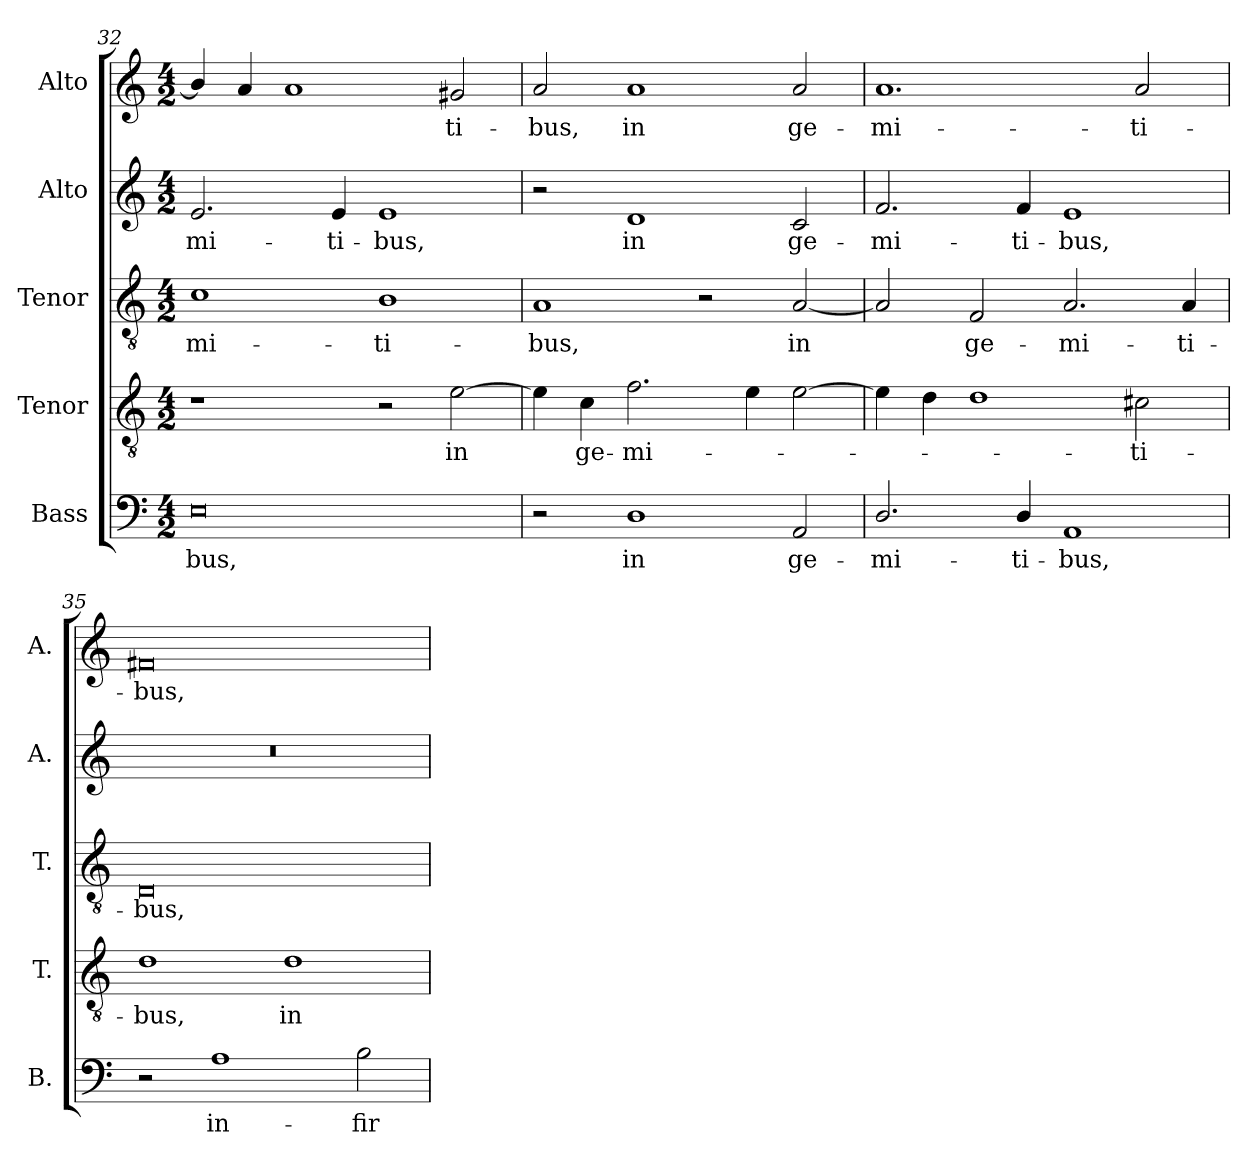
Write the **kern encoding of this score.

**kern	**text	**kern	**text	**kern	**text	**kern	**text	**kern	**text
*part5	*part5	*part4	*part4	*part3	*part3	*part2	*part2	*part1	*part1
*staff5	*staff5	*staff4	*staff4	*staff3	*staff3	*staff2	*staff2	*staff1	*staff1
*I"Bass	*	*I"Tenor	*	*I"Tenor	*	*I"Alto	*	*I"Alto	*
*I'B.	*	*I'T.	*	*I'T.	*	*I'A.	*	*I'A.	*
*clefF4	*	*clefGv2	*	*clefGv2	*	*clefG2	*	*clefG2	*
*	*	*ITrd7c12	*	*ITrd7c12	*	*	*	*	*
*k[]	*	*k[]	*	*k[]	*	*k[]	*	*k[]	*
*C:	*	*C:	*	*C:	*	*C:	*	*C:	*
*M4/2	*	*M4/2	*	*M4/2	*	*M4/2	*	*M4/2	*
=32	=32	=32	=32	=32	=32	=32	=32	=32	=32
!	!LO:LY:b:color=#000000	!	!	!	!	!	!	!	!
!	!	!	!	!	!LO:LY:b:color=#000000	!	!	!	!
!	!	!	!	!	!	!	!LO:LY:b:color=#000000	!	!
0Ei	-bus,	1r	.	1Ci	-mi-	2.ei/	-mi-	4bi/]	.
.	.	.	.	.	.	.	.	4ai/	.
.	.	.	.	.	.	.	.	1ai	.
!	!	!	!	!	!	!	!LO:LY:b:color=#000000	!	!
.	.	.	.	.	.	4ei/	-ti-	.	.
!	!	!	!	!	!LO:LY:b:color=#000000	!	!	!	!
!	!	!	!	!	!	!	!LO:LY:b:color=#000000	!	!
.	.	2r	.	1BBi	-ti-	1ei	-bus,	.	.
!	!	!	!LO:LY:b:color=#000000	!	!	!	!	!	!
!	!	!	!	!	!	!	!	!	!LO:LY:b:color=#000000
.	.	[2Ei\	in	.	.	.	.	2g#Xi/	-ti-
=33	=33	=33	=33	=33	=33	=33	=33	=33	=33
!	!	!	!	!	!LO:LY:b:color=#000000	!	!	!	!
!	!	!	!	!	!	!	!	!	!LO:LY:b:color=#000000
2r	.	4Ei\]	.	1AAi	-bus,	2r	.	2ai/	-bus,
!	!	!	!LO:LY:b:color=#000000	!	!	!	!	!	!
.	.	4Ci\	ge-	.	.	.	.	.	.
!	!LO:LY:b:color=#000000	!	!	!	!	!	!	!	!
!	!	!	!LO:LY:b:color=#000000	!	!	!	!	!	!
!	!	!	!	!	!	!	!LO:LY:b:color=#000000	!	!
!	!	!	!	!	!	!	!	!	!LO:LY:b:color=#000000
1Di	in	2.Fi\	-mi-	.	.	1di	in	1ai	in
.	.	.	.	2r	.	.	.	.	.
.	.	4Ei\	.	.	.	.	.	.	.
!	!LO:LY:b:color=#000000	!	!	!	!	!	!	!	!
!	!	!	!	!	!LO:LY:b:color=#000000	!	!	!	!
!	!	!	!	!	!	!	!LO:LY:b:color=#000000	!	!
!	!	!	!	!	!	!	!	!	!LO:LY:b:color=#000000
2AAi/	ge-	[2Ei\	.	[2AAi/	in	2ci/	ge-	2ai/	ge-
=34	=34	=34	=34	=34	=34	=34	=34	=34	=34
!	!LO:LY:b:color=#000000	!	!	!	!	!	!	!	!
!	!	!	!	!	!	!	!LO:LY:b:color=#000000	!	!
!	!	!	!	!	!	!	!	!	!LO:LY:b:color=#000000
2.Di/	-mi-	4Ei\]	.	2AAi/]	.	2.fi/	-mi-	1.ai	-mi-
.	.	4Di\	.	.	.	.	.	.	.
!	!	!	!	!	!LO:LY:b:color=#000000	!	!	!	!
.	.	1Di	.	2FFi/	ge-	.	.	.	.
!	!LO:LY:b:color=#000000	!	!	!	!	!	!	!	!
!	!	!	!	!	!	!	!LO:LY:b:color=#000000	!	!
4Di/	-ti-	.	.	.	.	4fi/	-ti-	.	.
!	!LO:LY:b:color=#000000	!	!	!	!	!	!	!	!
!	!	!	!	!	!LO:LY:b:color=#000000	!	!	!	!
!	!	!	!	!	!	!	!LO:LY:b:color=#000000	!	!
1AAi	-bus,	.	.	2.AAi/	-mi-	1ei	-bus,	.	.
!	!	!	!LO:LY:b:color=#000000	!	!	!	!	!	!
!	!	!	!	!	!	!	!	!	!LO:LY:b:color=#000000
.	.	2C#Xi\	-ti-	.	.	.	.	2ai/	-ti-
!	!	!	!	!	!LO:LY:b:color=#000000	!	!	!	!
.	.	.	.	4AAi/	-ti-	.	.	.	.
=35	=35	=35	=35	=35	=35	=35	=35	=35	=35
!	!	!	!LO:LY:b:color=#000000	!	!	!	!	!	!
!	!	!	!	!	!LO:LY:b:color=#000000	!LO:N:vis=1	!	!	!
!	!	!	!	!	!	!	!	!	!LO:LY:b:color=#000000
2r	.	1Di	-bus,	0DDi	-bus,	0r	.	0f#Xi	-bus,
!	!LO:LY:b:color=#000000	!	!	!	!	!	!	!	!
1Ai	in-	.	.	.	.	.	.	.	.
!	!	!	!LO:LY:b:color=#000000	!	!	!	!	!	!
.	.	1Di	in-	.	.	.	.	.	.
!	!LO:LY:b:color=#000000	!	!	!	!	!	!	!	!
2Bi\	-fir-	.	.	.	.	.	.	.	.
=	=	=	=	=	=	=	=	=	=
*-	*-	*-	*-	*-	*-	*-	*-	*-	*-
